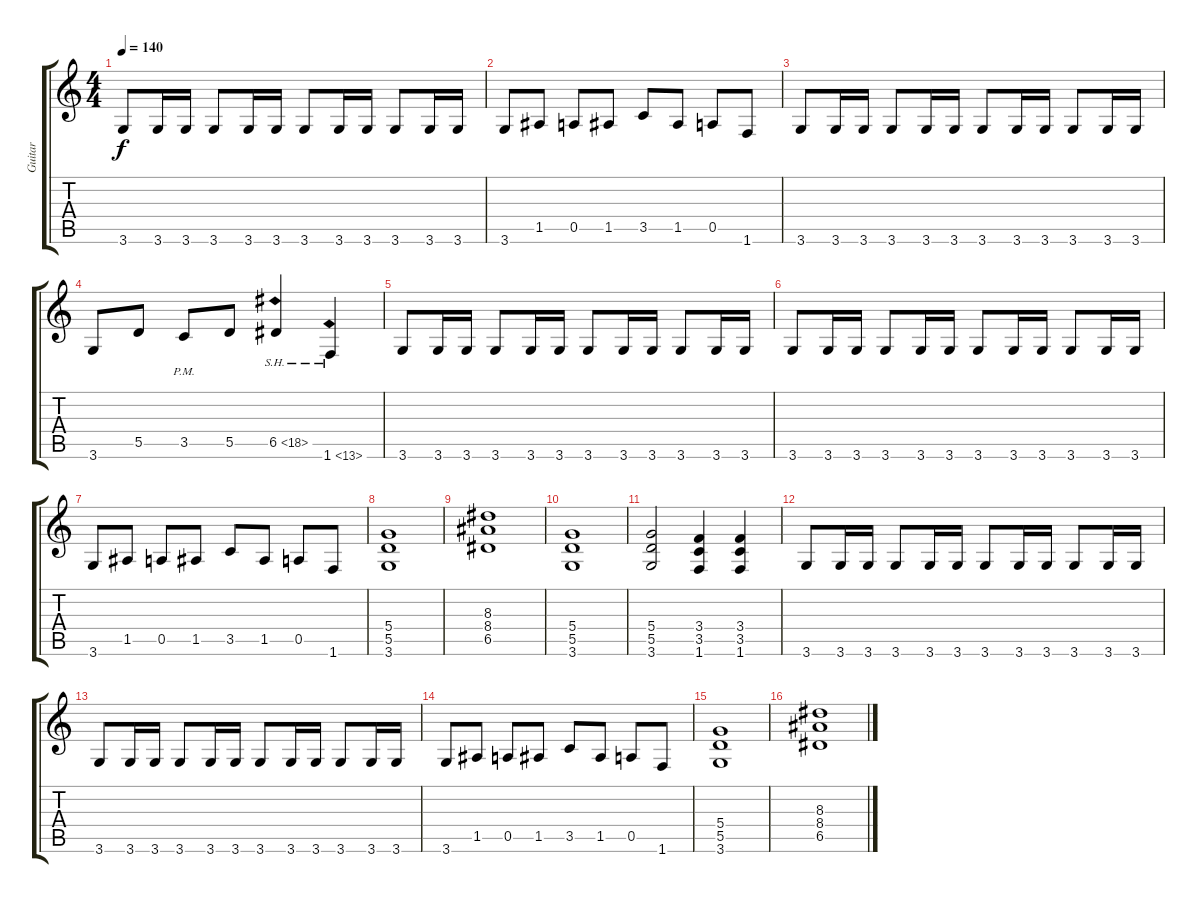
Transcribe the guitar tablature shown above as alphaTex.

\track ("Guitar" "Guitar") {instrument distortionguitar}
\staff {score tabs}
\tuning (E4 B3 G3 D3 A2 E2) {hide}
\ts (4 4)
\tempo 140
\clef g2
\ks c
3.6.8{dy f} 3.6.16 3.6.16 3.6.8 3.6.16 3.6.16 3.6.8 3.6.16 3.6.16 3.6.8 3.6.16 3.6.16 |
3.6.8 1.5.8 0.5.8 1.5.8 3.5.8 1.5.8 0.5.8 1.6.8 |
3.6.8 3.6.16 3.6.16 3.6.8 3.6.16 3.6.16 3.6.8 3.6.16 3.6.16 3.6.8 3.6.16 3.6.16 |
3.6.8 5.5.8 3.5{pm}.8 5.5.8 6.5{sh 12}.4 1.6{sh 12}.4 |
3.6.8 3.6.16 3.6.16 3.6.8 3.6.16 3.6.16 3.6.8 3.6.16 3.6.16 3.6.8 3.6.16 3.6.16 |
3.6.8 3.6.16 3.6.16 3.6.8 3.6.16 3.6.16 3.6.8 3.6.16 3.6.16 3.6.8 3.6.16 3.6.16 |
3.6.8 1.5.8 0.5.8 1.5.8 3.5.8 1.5.8 0.5.8 1.6.8 |
(5.4 5.5 3.6).1 |
(8.3 8.4 6.5).1 |
(5.4 5.5 3.6).1 |
(5.4 5.5 3.6).2 (3.4 3.5 1.6).4 (3.4 3.5 1.6).4 |
3.6.8 3.6.16 3.6.16 3.6.8 3.6.16 3.6.16 3.6.8 3.6.16 3.6.16 3.6.8 3.6.16 3.6.16 |
3.6.8 3.6.16 3.6.16 3.6.8 3.6.16 3.6.16 3.6.8 3.6.16 3.6.16 3.6.8 3.6.16 3.6.16 |
3.6.8 1.5.8 0.5.8 1.5.8 3.5.8 1.5.8 0.5.8 1.6.8 |
(5.4 5.5 3.6).1 |
(8.3 8.4 6.5).1
